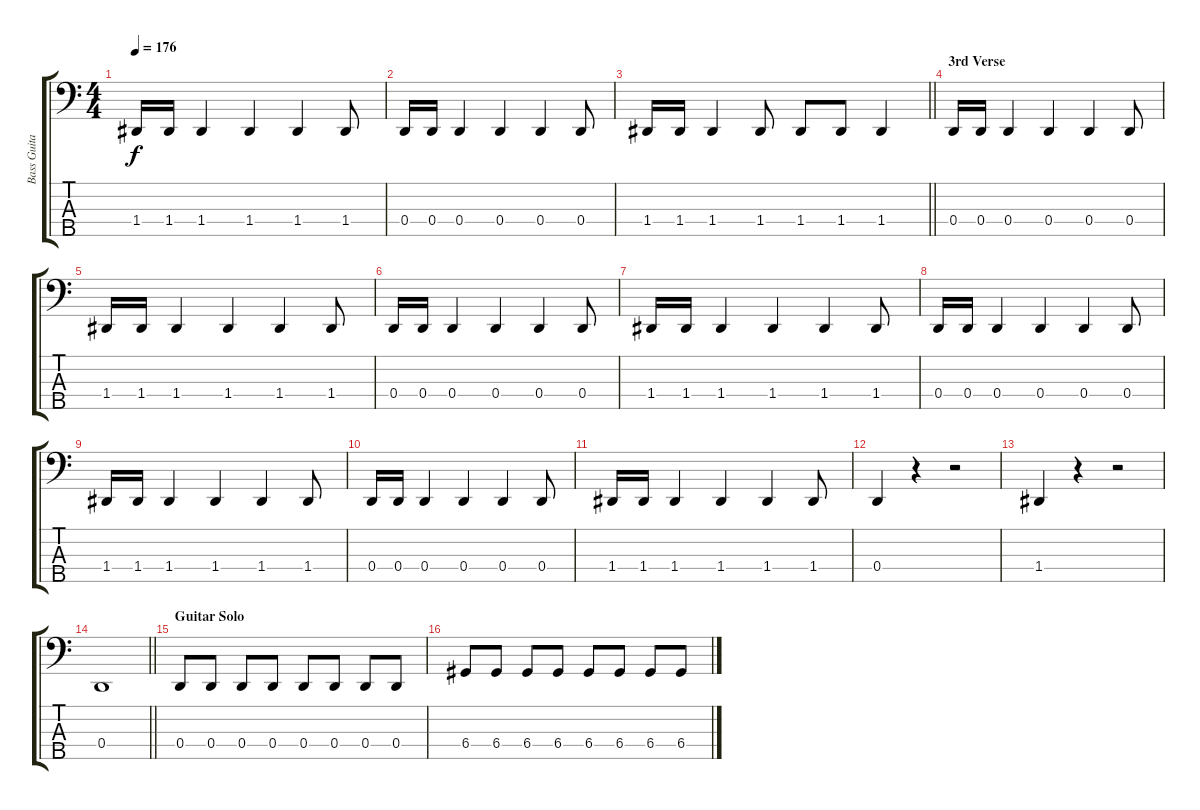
\track ("Bass Guitar" "Bass Guita") {instrument electricbasspick}
\staff {score tabs}
\tuning (F2 C2 G1 D1 A0) {hide}
\ts (4 4)
\tempo 176
\clef f4
\ks c
1.4.16{dy f} 1.4.16 1.4.4 1.4.4 1.4.4 1.4.8 |
0.4.16 0.4.16 0.4.4 0.4.4 0.4.4 0.4.8 |
\barLineRight lightlight
1.4.16 1.4.16 1.4.4 1.4.8 1.4.8 1.4.8 1.4.4 |
\section ("" "3rd Verse")
0.4.16 0.4.16 0.4.4 0.4.4 0.4.4 0.4.8 |
1.4.16 1.4.16 1.4.4 1.4.4 1.4.4 1.4.8 |
0.4.16 0.4.16 0.4.4 0.4.4 0.4.4 0.4.8 |
1.4.16 1.4.16 1.4.4 1.4.4 1.4.4 1.4.8 |
0.4.16 0.4.16 0.4.4 0.4.4 0.4.4 0.4.8 |
1.4.16 1.4.16 1.4.4 1.4.4 1.4.4 1.4.8 |
0.4.16 0.4.16 0.4.4 0.4.4 0.4.4 0.4.8 |
1.4.16 1.4.16 1.4.4 1.4.4 1.4.4 1.4.8 |
0.4.4 r.4 r.2 |
1.4.4 r.4 r.2 |
\barLineRight lightlight
0.4.1 |
\section ("" "Guitar Solo")
0.4.8 0.4.8 0.4.8 0.4.8 0.4.8 0.4.8 0.4.8 0.4.8 |
6.4.8 6.4.8 6.4.8 6.4.8 6.4.8 6.4.8 6.4.8 6.4.8
